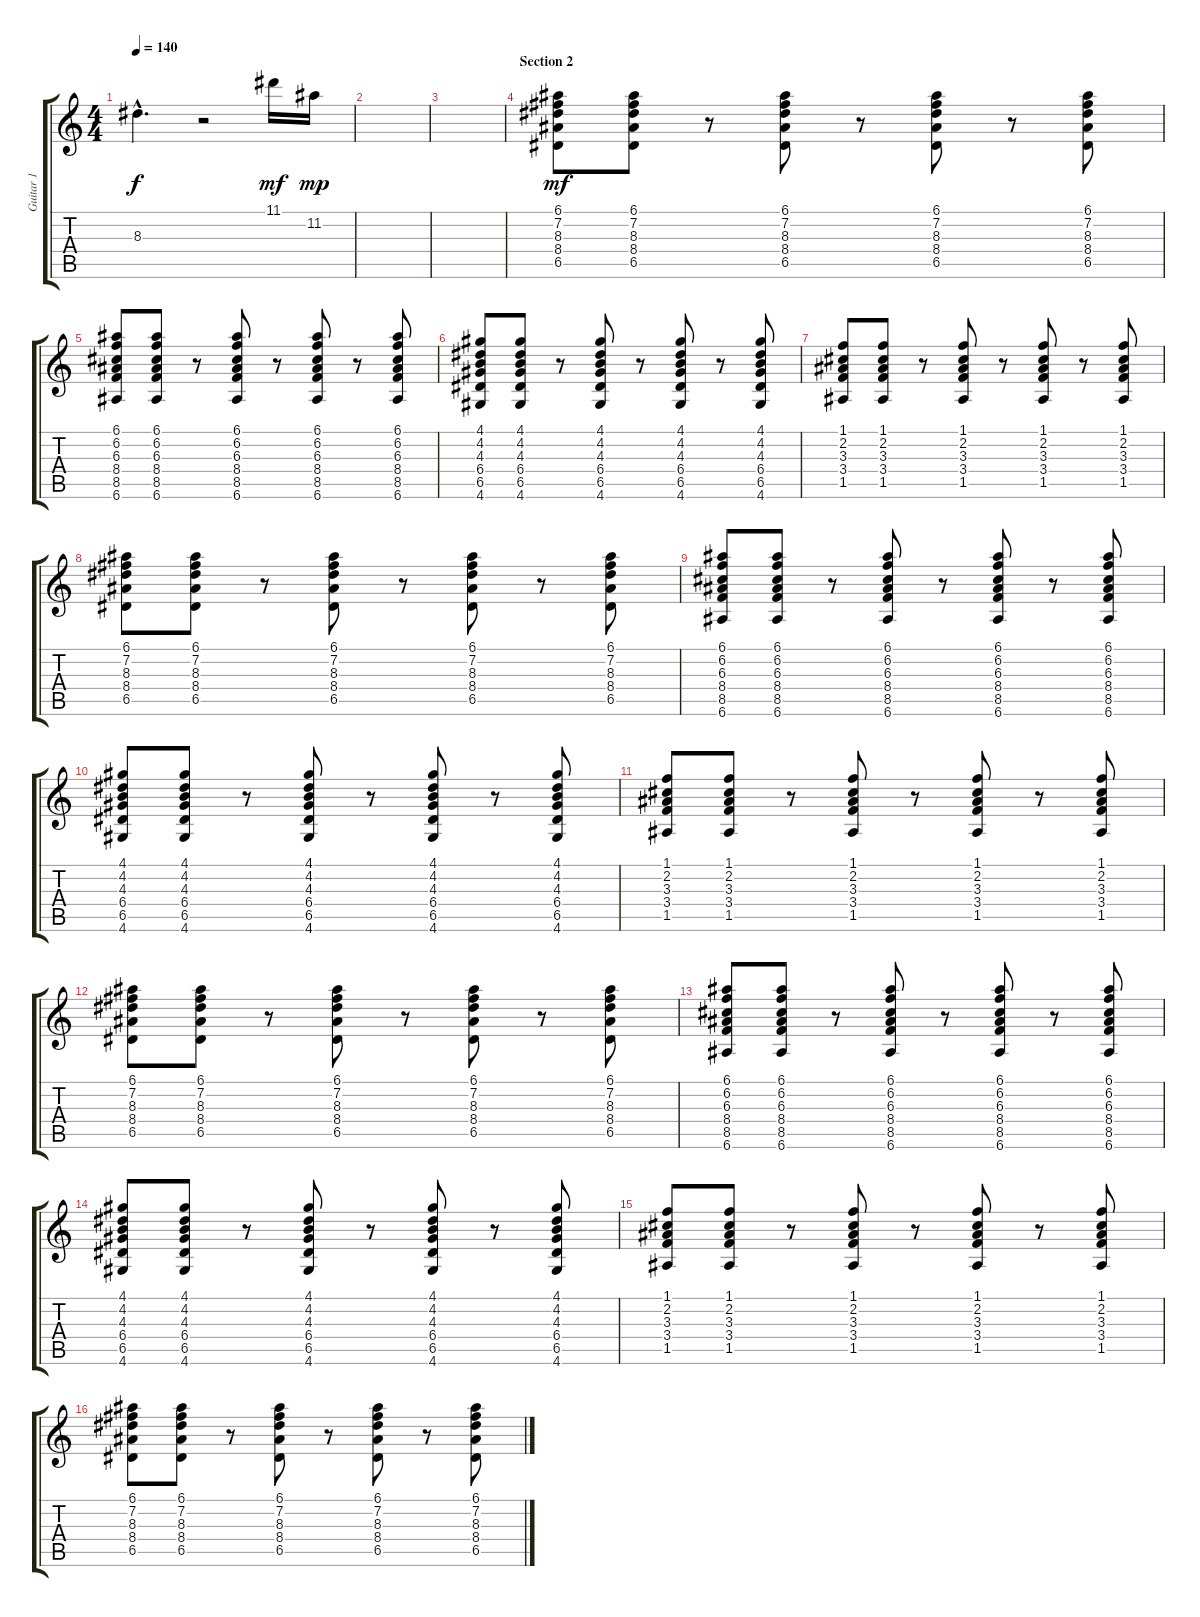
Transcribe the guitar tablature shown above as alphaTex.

\track ("Guitar 1" "Guitar 1") {instrument acousticguitarnylon}
\staff {score tabs}
\tuning (E4 B3 G3 D3 A2 E2) {hide}
\ts (4 4)
\tempo 140
\clef g2
\ks c
8.3{hac t}.4{d dy f} r.2 11.1.16{dy mf} 11.2.16{dy mp} |
|
|
\section ("" "Section 2")
(6.1 7.2 8.3 8.4 6.5).8{dy mf instrument acousticguitarsteel} (6.1 7.2 8.3 8.4 6.5).8 r.8 (6.1 7.2 8.3 8.4 6.5).8 r.8 (6.1 7.2 8.3 8.4 6.5).8 r.8 (6.1 7.2 8.3 8.4 6.5).8 |
(6.1 6.2 6.3 8.4 8.5 6.6).8 (6.1 6.2 6.3 8.4 8.5 6.6).8 r.8 (6.1 6.2 6.3 8.4 8.5 6.6).8 r.8 (6.1 6.2 6.3 8.4 8.5 6.6).8 r.8 (6.1 6.2 6.3 8.4 8.5 6.6).8 |
(4.1 4.2 4.3 6.4 6.5 4.6).8 (4.1 4.2 4.3 6.4 6.5 4.6).8 r.8 (4.1 4.2 4.3 6.4 6.5 4.6).8 r.8 (4.1 4.2 4.3 6.4 6.5 4.6).8 r.8 (4.1 4.2 4.3 6.4 6.5 4.6).8 |
(1.1 2.2 3.3 3.4 1.5).8 (1.1 2.2 3.3 3.4 1.5).8 r.8 (1.1 2.2 3.3 3.4 1.5).8 r.8 (1.1 2.2 3.3 3.4 1.5).8 r.8 (1.1 2.2 3.3 3.4 1.5).8 |
(6.1 7.2 8.3 8.4 6.5).8 (6.1 7.2 8.3 8.4 6.5).8 r.8 (6.1 7.2 8.3 8.4 6.5).8 r.8 (6.1 7.2 8.3 8.4 6.5).8 r.8 (6.1 7.2 8.3 8.4 6.5).8 |
(6.1 6.2 6.3 8.4 8.5 6.6).8 (6.1 6.2 6.3 8.4 8.5 6.6).8 r.8 (6.1 6.2 6.3 8.4 8.5 6.6).8 r.8 (6.1 6.2 6.3 8.4 8.5 6.6).8 r.8 (6.1 6.2 6.3 8.4 8.5 6.6).8 |
(4.1 4.2 4.3 6.4 6.5 4.6).8 (4.1 4.2 4.3 6.4 6.5 4.6).8 r.8 (4.1 4.2 4.3 6.4 6.5 4.6).8 r.8 (4.1 4.2 4.3 6.4 6.5 4.6).8 r.8 (4.1 4.2 4.3 6.4 6.5 4.6).8 |
(1.1 2.2 3.3 3.4 1.5).8 (1.1 2.2 3.3 3.4 1.5).8 r.8 (1.1 2.2 3.3 3.4 1.5).8 r.8 (1.1 2.2 3.3 3.4 1.5).8 r.8 (1.1 2.2 3.3 3.4 1.5).8 |
(6.1 7.2 8.3 8.4 6.5).8 (6.1 7.2 8.3 8.4 6.5).8 r.8 (6.1 7.2 8.3 8.4 6.5).8 r.8 (6.1 7.2 8.3 8.4 6.5).8 r.8 (6.1 7.2 8.3 8.4 6.5).8 |
(6.1 6.2 6.3 8.4 8.5 6.6).8 (6.1 6.2 6.3 8.4 8.5 6.6).8 r.8 (6.1 6.2 6.3 8.4 8.5 6.6).8 r.8 (6.1 6.2 6.3 8.4 8.5 6.6).8 r.8 (6.1 6.2 6.3 8.4 8.5 6.6).8 |
(4.1 4.2 4.3 6.4 6.5 4.6).8 (4.1 4.2 4.3 6.4 6.5 4.6).8 r.8 (4.1 4.2 4.3 6.4 6.5 4.6).8 r.8 (4.1 4.2 4.3 6.4 6.5 4.6).8 r.8 (4.1 4.2 4.3 6.4 6.5 4.6).8 |
(1.1 2.2 3.3 3.4 1.5).8 (1.1 2.2 3.3 3.4 1.5).8 r.8 (1.1 2.2 3.3 3.4 1.5).8 r.8 (1.1 2.2 3.3 3.4 1.5).8 r.8 (1.1 2.2 3.3 3.4 1.5).8 |
(6.1 7.2 8.3 8.4 6.5).8 (6.1 7.2 8.3 8.4 6.5).8 r.8 (6.1 7.2 8.3 8.4 6.5).8 r.8 (6.1 7.2 8.3 8.4 6.5).8 r.8 (6.1 7.2 8.3 8.4 6.5).8
